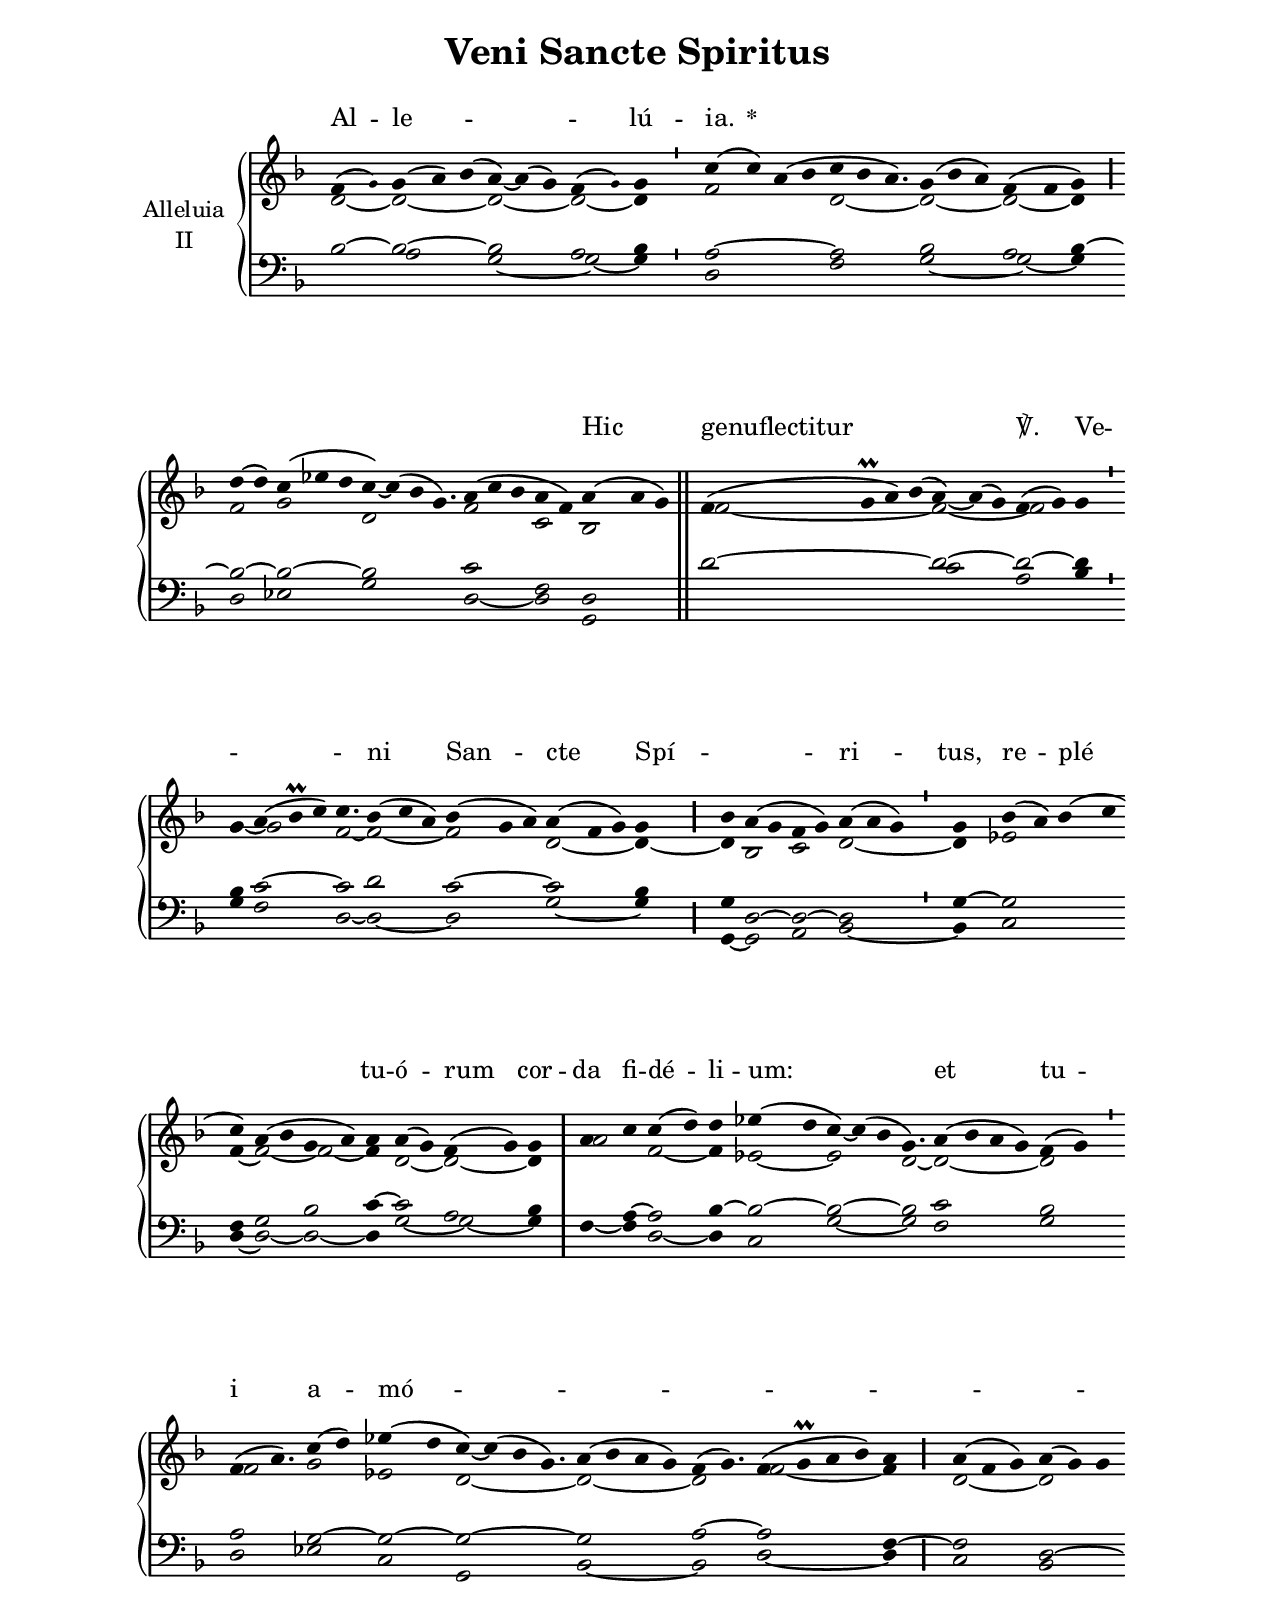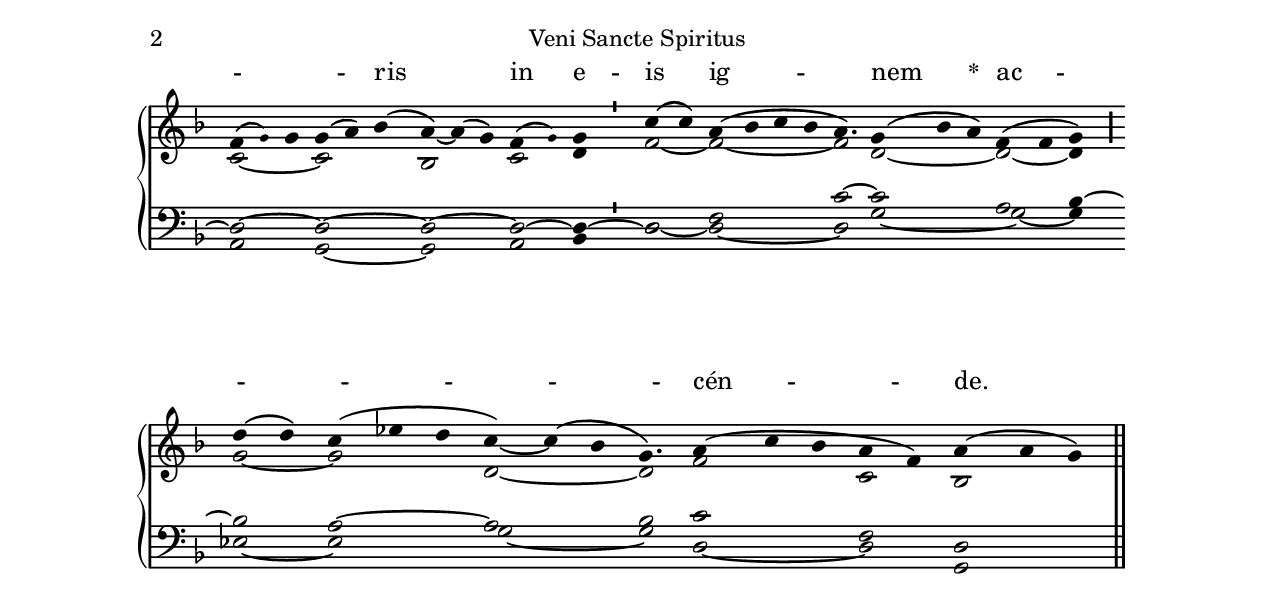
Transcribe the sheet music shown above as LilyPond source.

\version "2.18"
\include "gregorian.ly"
\include "noh2.ily"


%Page reference: page ii.79
%(volume.page)

global = {
 \key g \dorian
 \cadenzaOn 
}

\header {
  title = \markup \center-column {"Veni Sancte Spiritus" \vspace #1 }
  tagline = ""
  composer = ""
}

\paper {
 #(include-special-characters)
  oddHeaderMarkup = \markup \fill-line {
    \line {}
    \center-column {
      \on-the-fly #first-page     " "
      \on-the-fly #not-first-page "Veni Sancte Spiritus"
    }
    \line { \on-the-fly #print-page-number-check-first \fromproperty #'page:page-number-string }
  }
  evenHeaderMarkup = \markup \fill-line {
    \line { \on-the-fly #print-page-number-check-first \fromproperty #'page:page-number-string }
    \center-column { "Veni Sancte Spiritus" }
    \line {}
  }
}

chantText = \lyricmode {
Al -- le -- _ _ lú -- ia. 
\set stanza = " * " _ _ _ 
_ _ _ Hic genuflectitur _ ℣. 
Ve -- _ _ _ ni San -- cte Spí -- _ _ ri -- tus, 
re -- plé _ tu -- ó -- rum cor -- da fi -- dé -- li -- um: 
et tu -- i a -- mó -- _ _ _ _ _ _ _ _ _ _ ris 
in e -- is ig -- nem 
\set stanza = " * " ac -- _ _ cén -- de. _ _ _ _ 
_ _ _ _ _ }

chantMusic = {
\tieDown   f'4 ( \once \tweak #'font-size #-4 g' ) g'4 ( a'4) bes'4 ( a'4) ~ a'4 ( g'4) f'4 ( \once \tweak #'font-size #-4 g' ) g'4 \divisioMinima
 c''4 ( c''4) a'4 ( bes'4 c''4 bes'4 a'4.) g'4 ( bes'4 a'4) f'4 ( f'4 g'4) \divisioMaior \forceBreak

  d''4 ( d''4) c''4 ( ees''4 d''4 c''4) ~ c''4 ( bes'4 g'4.) a'4 ( c''4 bes'4 a'4 f'4) a'4 ( a'4 g'4) \finalis
 f'4 ( g'\prall a'4) bes'4 ( a'4) ~ a'4 ( g'4) f'4 ( g'4) g'4 \divisioMinima \forceBreak

 g'4 a'4 ( bes'\prall c''4) c''4. bes'4 ( c''4 a'4) bes'4 ( g'4 a'4) a'4 ( f'4 g'4) g'4 \divisioMaior
 bes'4 a'4 ( g'4 f'4 g'4) a'4 ( a'4 g'4) \divisioMinima
 g'4 bes'4 ( a'4) bes'4 ( c''4 \forceBreak
) c''4 a'4 ( bes'4 g'4 a'4) a'4 a'4 ( g'4) f'4 ( g'4) g'4 \divisioMaxima
 a'4 c''4 c''4 ( d''4) d''4  ees''4 ( d''4 c''4) ~ c''4 ( bes'4 g'4.) a'4 ( bes'4 a'4 g'4) f'4 ( g'4) \divisioMinima \forceBreak

  f'4 ( a'4.) c''4 ( d''4) ees''4 ( d''4 c''4) ~ c''4 ( bes'4 g'4.) a'4 ( bes'4 a'4 g'4) f'4 ( g'4.) f'4 ( g'\prall a'4 bes'4) a'4 \divisioMaior
 a'4 ( f'4 g'4) a'4 ( g'4) g'4 \forceBreak
 f'4 ( \once \tweak #'font-size #-4 g' ) g'4  g'4 ( a'4) bes'4 ( a'4) ~ a'4 ( g'4) f'4 ( \once \tweak #'font-size #-4 g' ) g'4 \divisioMinima
 c''4 ( c''4) a'4 ( bes'4 c''4 bes'4 a'4.) g'4 ( bes'4 a'4) f'4 ( f'4 g'4) \divisioMaior \forceBreak

  d''4 ( d''4) c''4 ( ees''4 d''4 c''4) ~ c''4 ( bes'4 g'4.) a'4 ( c''4 bes'4 a'4 f'4) a'4 ( a'4 g'4) \finalis

}

altoMusic = {
d'2 ~ d'2*3/2 ~ d'2*3/2 ~ d'2 ~ d'4 \divisioMinima
f'2*4/2 d'2*7/4 ~ d'2*3/2 ~ d'2 ~ d'4 f'2 g'2*3/2 d'2*9/4 f'2*3/2 c'2 bes2*3/2 \finalis
f'2*4/2 ~ f'2*3/2 ~ f'2 r4 \divisioMinima
g'4 ~ g'2*3/2 f'2*3/4 ~ f'2*3/2 ~ f'2*3/2 d'2*3/2 ~ d'4 ~ \divisioMaior
d'4 bes2 c'2 d'2*3/2 ~ \divisioMinima
d'4 ees'2*4/2 f'4 ~ f'2 ~ f'2 ~ f'4 d'2 ~ d'2 ~ d'4 \divisioMaxima
a'2 f'2 ~ f'4 ees'2 ~ ees'2*3/2 d'2*3/4 ~ d'2*4/2 ~ d'2 f'2*5/4 g'2 ees'2 d'2*9/4 ~ d'2*4/2 ~ d'2*5/4 f'2*4/2 ~ f'4 \divisioMaior
d'2*3/2 ~ d'2*3/2 c'2*3/2 ~ c'2*3/2 bes2*3/2 c'2 d'4 \divisioMinima
f'2 ~ f'2*4/2 ~ f'2*3/4 d'2*3/2 ~ d'2 ~ d'4 g'2 ~ g'2*3/2 d'2*3/2 ~ d'2*3/4 f'2*3/2 c'2 bes2*3/2 \finalis
}

tenorMusic = {
bes2 ~ bes2*3/2 ~ bes2*3/2 a2 bes4 \divisioMinima
a2*4/2 ~ a2*7/4 bes2*3/2 a2 bes4 ~ bes2 ~ bes2*3/2 ~ bes2*9/4 c'2*3/2 f2 d2*3/2 \finalis
d'2*4/2 ~ d'2*3/2 ~ d'2 ~ d'4 \divisioMinima
bes4 c'2*3/2 ~ c'2*3/4 d'2*3/2 c'2*3/2 ~ c'2*3/2 bes4 \divisioMaior
g4 d2 ~ d2 ~ d2*3/2 \divisioMinima
g4 ~ g2*4/2 f4 g2 bes2 c'4 ~ c'2 a2 bes4 \divisioMaxima
r4 a4 ~ a2 bes4 ~ bes2 ~ bes2*3/2 ~ bes2*3/4 c'2*4/2 bes2 a2*5/4 g2 ~ g2 ~ g2*9/4 ~ g2*4/2 a2*5/4 ~ a2*4/2 f4 ~ \divisioMaior
f2*3/2 d2*3/2 ~ d2*3/2 ~ d2*3/2 ~ d2*3/2 ~ d2 ~ d4 ~ \divisioMinima
d2 f2*4/2 c'2*3/4 ~ c'2*3/2 a2 bes4 ~ bes2 a2*3/2 ~ a2*3/2 bes2*3/4 c'2*3/2 f2 d2*3/2 \finalis
}

bassMusic = {
r2 a2*3/2 g2*3/2 ~ g2 ~ g4 \divisioMinima
d2*4/2 f2*7/4 g2*3/2 ~ g2 ~ g4 d2 ees2*3/2 g2*9/4 d2*3/2 ~ d2 g,2*3/2 \finalis
r2*4/2 c'2*3/2 a2 bes4 \divisioMinima
g4 f2*3/2 d2*3/4 ~ d2*3/2 ~ d2*3/2 g2*3/2 ~ g4 \divisioMaior
g,4 ~ g,2 a,2 bes,2*3/2 ~ \divisioMinima
bes,4 c2*4/2 d4 ~ d2 ~ d2 ~ d4 g2 ~ g2 ~ g4 \divisioMaxima
f4 ~ f4 d2 ~ d4 c2 g2*3/2 ~ g2*3/4 f2*4/2 g2 d2*5/4 ees2 c2 g,2*9/4 bes,2*4/2 ~ bes,2*5/4 d2*4/2 ~ d4 \divisioMaior
c2*3/2 bes,2*3/2 a,2*3/2 g,2*3/2 ~ g,2*3/2 a,2 bes,4 \divisioMinima
d2 ~ d2*4/2 ~ d2*3/4 g2*3/2 ~ g2 ~ g4 ees2 ~ ees2*3/2 g2*3/2 ~ g2*3/4 d2*3/2 ~ d2 g,2*3/2 \finalis
}

voiceLines = {
\voiceLineStyle


}

\score{
  <<
    \new GrandStaff <<
      \set GrandStaff.autoBeaming = ##f
      \set GrandStaff.instrumentName = \markup \center-column {
        "Alleluia"
        "II"
      }
      \new Staff = up <<
        \new Voice = "chant" {
          \voiceOne \global \chantMusic
        }
        \new Voice {
          \voiceTwo \global \altoMusic
        }
      >>

      \new Staff = down <<
        \clef bass
        \new Voice {
          \voiceOne \global \tenorMusic
        }
        \new Voice {
          \voiceTwo \global \bassMusic
        }
	\new Voice {
        \voiceThree \global \voiceLines
        }
      >>
    >>
    \new Lyrics \lyricsto chant {
      \chantText
    }
  >>
  \layout{
  }
  \midi{
    \tempo 4 = 125
  }
}
